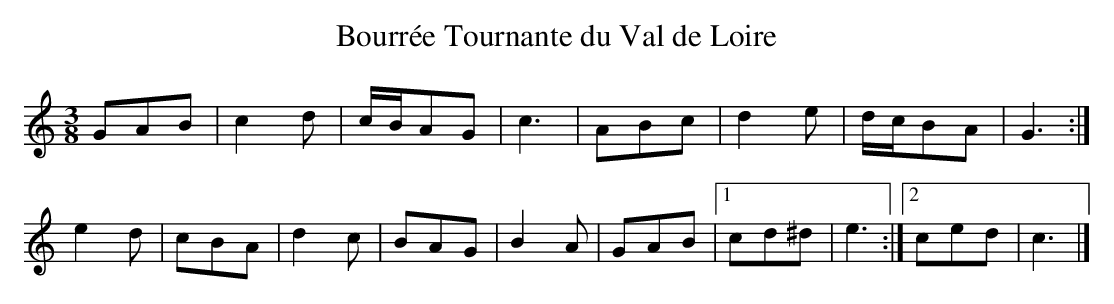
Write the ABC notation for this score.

X:1
T:Bourrée Tournante du Val de Loire
L:1/8
M:3/8
K:C
GAB|c2d|c/B/AG|c3|ABc|d2e|d/c/BA|G3:|
e2d|cBA|d2c|BAG|B2A|GAB|1cd^d|e3:|2ced|c3|]
